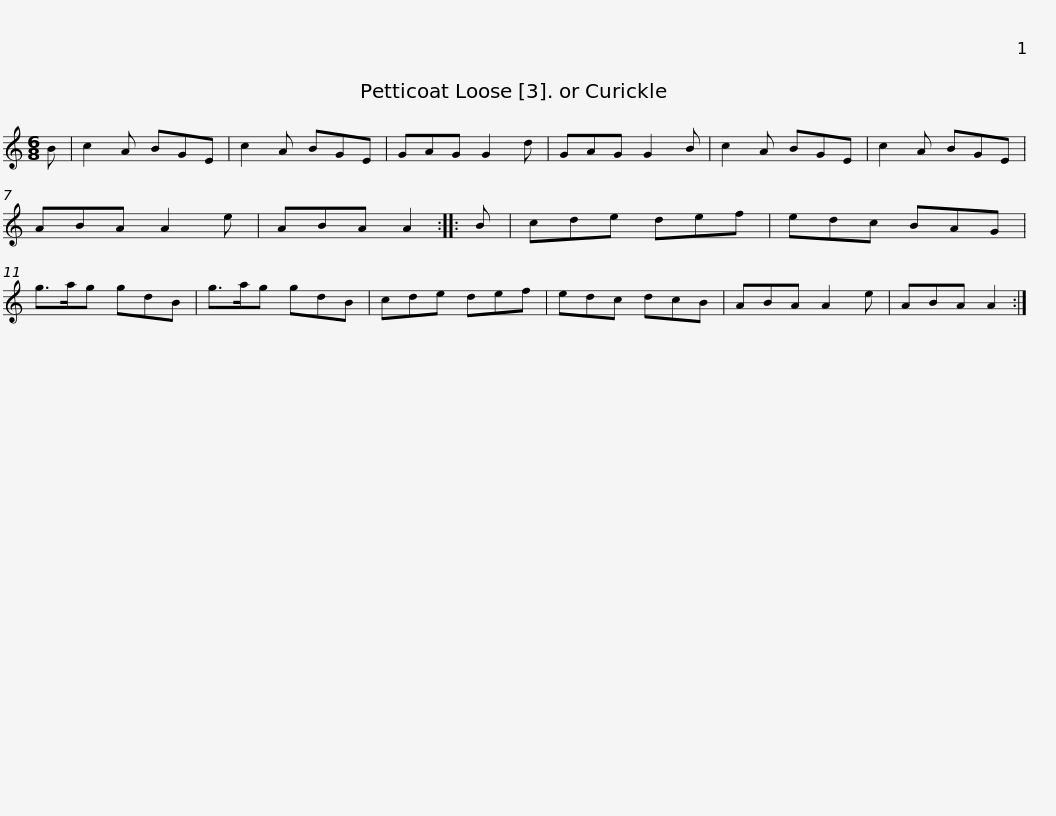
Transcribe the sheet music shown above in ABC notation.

X:1
L:1/8
M:6/8
I:linebreak $
K:C
V:1 treble
V:1
 B | c2 A BGE | c2 A BGE | GAG G2 d | GAG G2 B | %5
 c2 A BGE | c2 A BGE | ABA A2 e | ABA A2 ::$ B | %10
 cde def | edc BAG | g>ag gdB | g>ag gdB | cde def | %15
 edc dcB | ABA A2 e |$ ABA A2 :| %18
